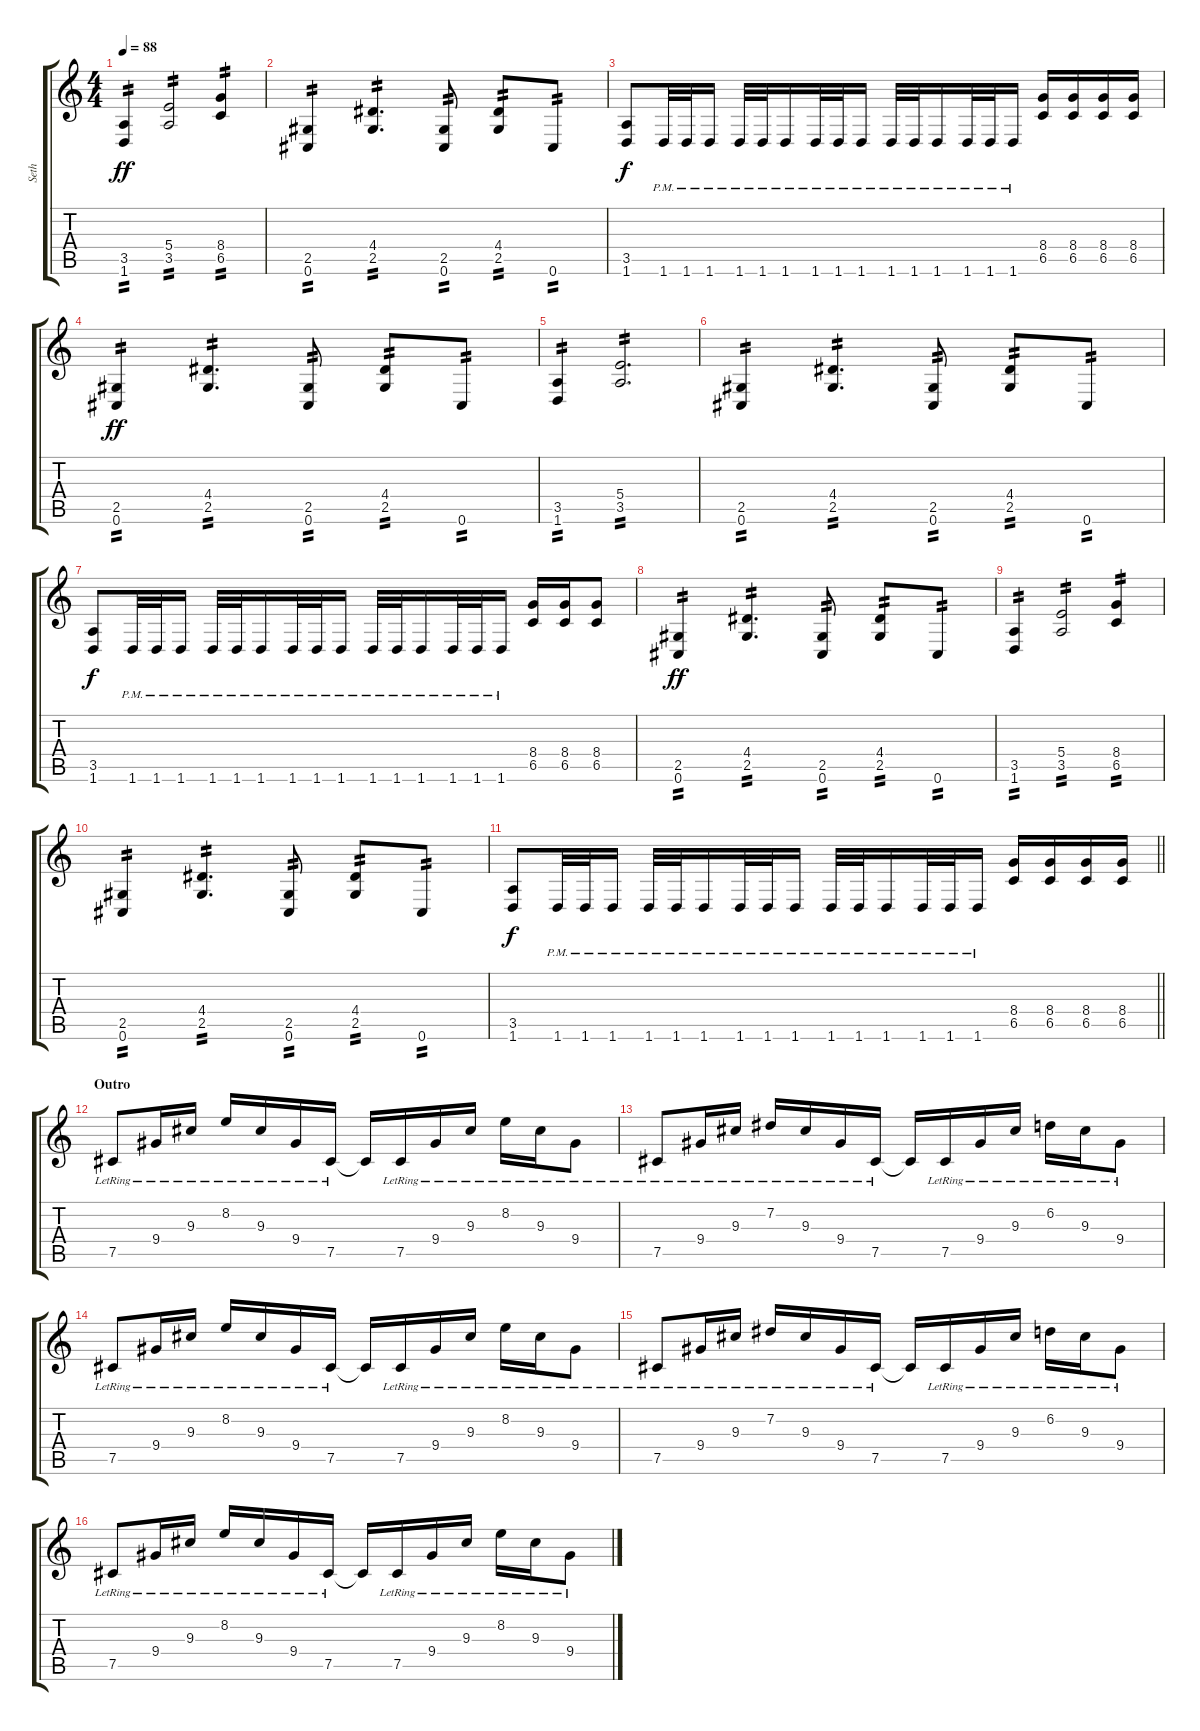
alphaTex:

\track ("Seth " "Seth ") {instrument overdrivenguitar}
\staff {score tabs}
\tuning (Db4 Ab3 E3 B2 Gb2 Db2) {hide}
\ts (4 4)
\tempo 88
\clef g2
\ks c
(3.5 1.6).4{tp 2 dy ff} (5.4 3.5).2{tp 2} (8.4 6.5).4{tp 2} |
(2.5 0.6).4{tp 2} (4.4 2.5).4{d tp 2} (2.5 0.6).8{tp 2} (4.4 2.5).8{tp 2} 0.6.8{tp 2} |
(3.5 1.6).8{dy f} 1.6{pm}.32 1.6{pm}.32 1.6{pm}.16 1.6{pm}.32 1.6{pm}.32 1.6{pm}.16 1.6{pm}.32 1.6{pm}.32 1.6{pm}.16 1.6{pm}.32 1.6{pm}.32 1.6{pm}.16 1.6{pm}.32 1.6{pm}.32 1.6{pm}.16 (8.4 6.5).16 (8.4 6.5).16 (8.4 6.5).16 (8.4 6.5).16 |
(2.5 0.6).4{tp 2 dy ff} (4.4 2.5).4{d tp 2} (2.5 0.6).8{tp 2} (4.4 2.5).8{tp 2} 0.6.8{tp 2} |
(3.5 1.6).4{tp 2} (5.4 3.5).2{d tp 2} |
(2.5 0.6).4{tp 2} (4.4 2.5).4{d tp 2} (2.5 0.6).8{tp 2} (4.4 2.5).8{tp 2} 0.6.8{tp 2} |
(3.5 1.6).8{dy f} 1.6{pm}.32 1.6{pm}.32 1.6{pm}.16 1.6{pm}.32 1.6{pm}.32 1.6{pm}.16 1.6{pm}.32 1.6{pm}.32 1.6{pm}.16 1.6{pm}.32 1.6{pm}.32 1.6{pm}.16 1.6{pm}.32 1.6{pm}.32 1.6{pm}.16 (8.4 6.5).16 (8.4 6.5).16 (8.4 6.5).8 |
(2.5 0.6).4{tp 2 dy ff} (4.4 2.5).4{d tp 2} (2.5 0.6).8{tp 2} (4.4 2.5).8{tp 2} 0.6.8{tp 2} |
(3.5 1.6).4{tp 2} (5.4 3.5).2{tp 2} (8.4 6.5).4{tp 2} |
(2.5 0.6).4{tp 2} (4.4 2.5).4{d tp 2} (2.5 0.6).8{tp 2} (4.4 2.5).8{tp 2} 0.6.8{tp 2} |
\barLineRight lightlight
(3.5 1.6).8{dy f} 1.6{pm}.32 1.6{pm}.32 1.6{pm}.16 1.6{pm}.32 1.6{pm}.32 1.6{pm}.16 1.6{pm}.32 1.6{pm}.32 1.6{pm}.16 1.6{pm}.32 1.6{pm}.32 1.6{pm}.16 1.6{pm}.32 1.6{pm}.32 1.6{pm}.16 (8.4 6.5).16 (8.4 6.5).16 (8.4 6.5).16 (8.4 6.5).16 |
\section ("" "Outro")
7.5{lr}.8 9.4{lr}.16 9.3{lr}.16 8.2{lr}.16 9.3{lr}.16 9.4{lr}.16 7.5{lr}.16 7.5{t}.16 7.5{lr}.16 9.4{lr}.16 9.3{lr}.16 8.2{lr}.16 9.3{lr}.16 9.4{lr}.8 |
7.5{lr}.8 9.4{lr}.16 9.3{lr}.16 7.2{lr}.16 9.3{lr}.16 9.4{lr}.16 7.5{lr}.16 7.5{t}.16 7.5{lr}.16 9.4{lr}.16 9.3{lr}.16 6.2{lr}.16 9.3{lr}.16 9.4{lr}.8 |
7.5{lr}.8 9.4{lr}.16 9.3{lr}.16 8.2{lr}.16 9.3{lr}.16 9.4{lr}.16 7.5{lr}.16 7.5{t}.16 7.5{lr}.16 9.4{lr}.16 9.3{lr}.16 8.2{lr}.16 9.3{lr}.16 9.4{lr}.8 |
7.5{lr}.8 9.4{lr}.16 9.3{lr}.16 7.2{lr}.16 9.3{lr}.16 9.4{lr}.16 7.5{lr}.16 7.5{t}.16 7.5{lr}.16 9.4{lr}.16 9.3{lr}.16 6.2{lr}.16 9.3{lr}.16 9.4{lr}.8 |
7.5{lr}.8 9.4{lr}.16 9.3{lr}.16 8.2{lr}.16 9.3{lr}.16 9.4{lr}.16 7.5{lr}.16 7.5{t}.16 7.5{lr}.16 9.4{lr}.16 9.3{lr}.16 8.2{lr}.16 9.3{lr}.16 9.4{lr}.8
